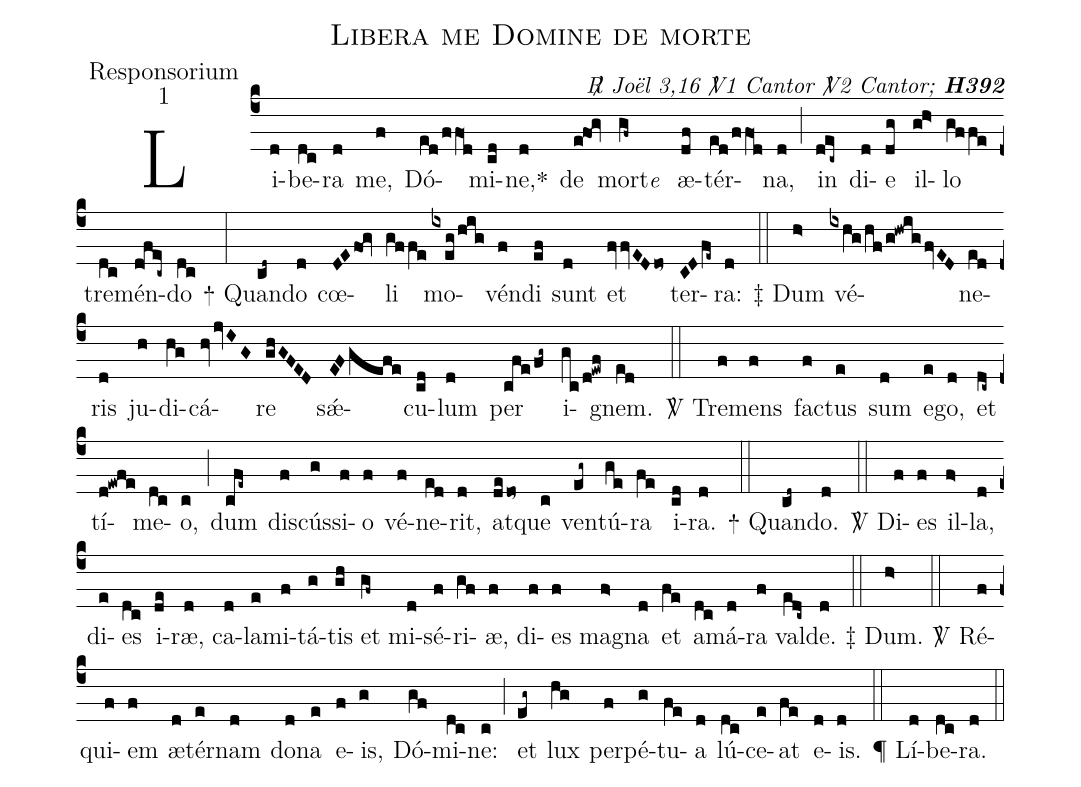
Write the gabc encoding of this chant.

name:Libera me Domine de morte;
office-part:Responsorium;
mode:1;
commentary:{\itshape\mdseries \Rbar\ Joël 3,16 \Vbar1 Cantor \Vbar2 Cantor;\/} {\bfseries H392};
%%
(c4)  Li(d)be(dc)ra(d) me,(f) Dó(ed/ffO1d)mi(cd)ne,<sp>*</sp>(d) de(e!fo1!gv) mor(gf~)t<e>e</e>( ) æ(df)tér(ed/ffO1d)na,(d) (;)
in(dec~) di(d)e(dg) il(g!h>)lo(gffe) tre(dc)mén(d!fec~)do(dc) (:)
<sp>+</sp> Quan(cd~)do(d) cœ(DEfo1!gv)li(gffe) mo(ixeg/hig)vén(f)di(ef) sunt(d) et(fvvEDdo~) ter(CDfe~)ra:(d) (::)
<v>\ddag\ </v> Dum(h>) vé(ixhg/hf/g!hwigfvED)ne(ed)ris(d) ju(h)di(hg)cá(hvjvIG)re(ghGFED) sǽ(EFgefe)cu(cd)lum(d) per(cfe/fg~) i(gc/d!ewf)gnem.(ed) (::)
<sp>V/</sp> Tre(f)mens(f) fa(f)ctus(e) sum(d) e(e)go,(d) et(dc~) tí(d!ewfe)me(dc)o,(c) (;)
dum(cfe~) di(f)scús(g)si(f)o(f) vé(f)ne(ed)rit,(d) at(dedo~)que(c) ven(eg~)tú(ge)ra(fe) i(cd)ra.(d) (::)
<sp>+</sp> Quan(cd~)do.(d) (::)
<sp>V/</sp> Di(f)es(f) il(f>)la,(d) di(e)es(dc) i(de)ræ,(d) ca(d)la(e)mi(f)tá(g)tis(gh) et(gf~) mi(d)sé(f)ri(gf)æ,(f) di(f)es(f) ma(f>)gna(d) et(fe) a(dc)má(d)ra(f) val(edc~)de.(d) (::)
<v>\ddag\ </v> Dum.(h>) (::)
<sp>V/</sp> Ré(f)qui(f)em(f) æ(d)tér(e)nam(d) do(d)na(e) e(f)is,(g) Dó(gf)mi(dc)ne:(c) (;)
et(eg~) lux(hg) per(f)pé(g)tu(fe)a(d) lú(dc)ce(e)at(fe) e(d)is.(d) (::)
<v>\P\ </v> Lí(d)be(dc)ra.(d) (::)
